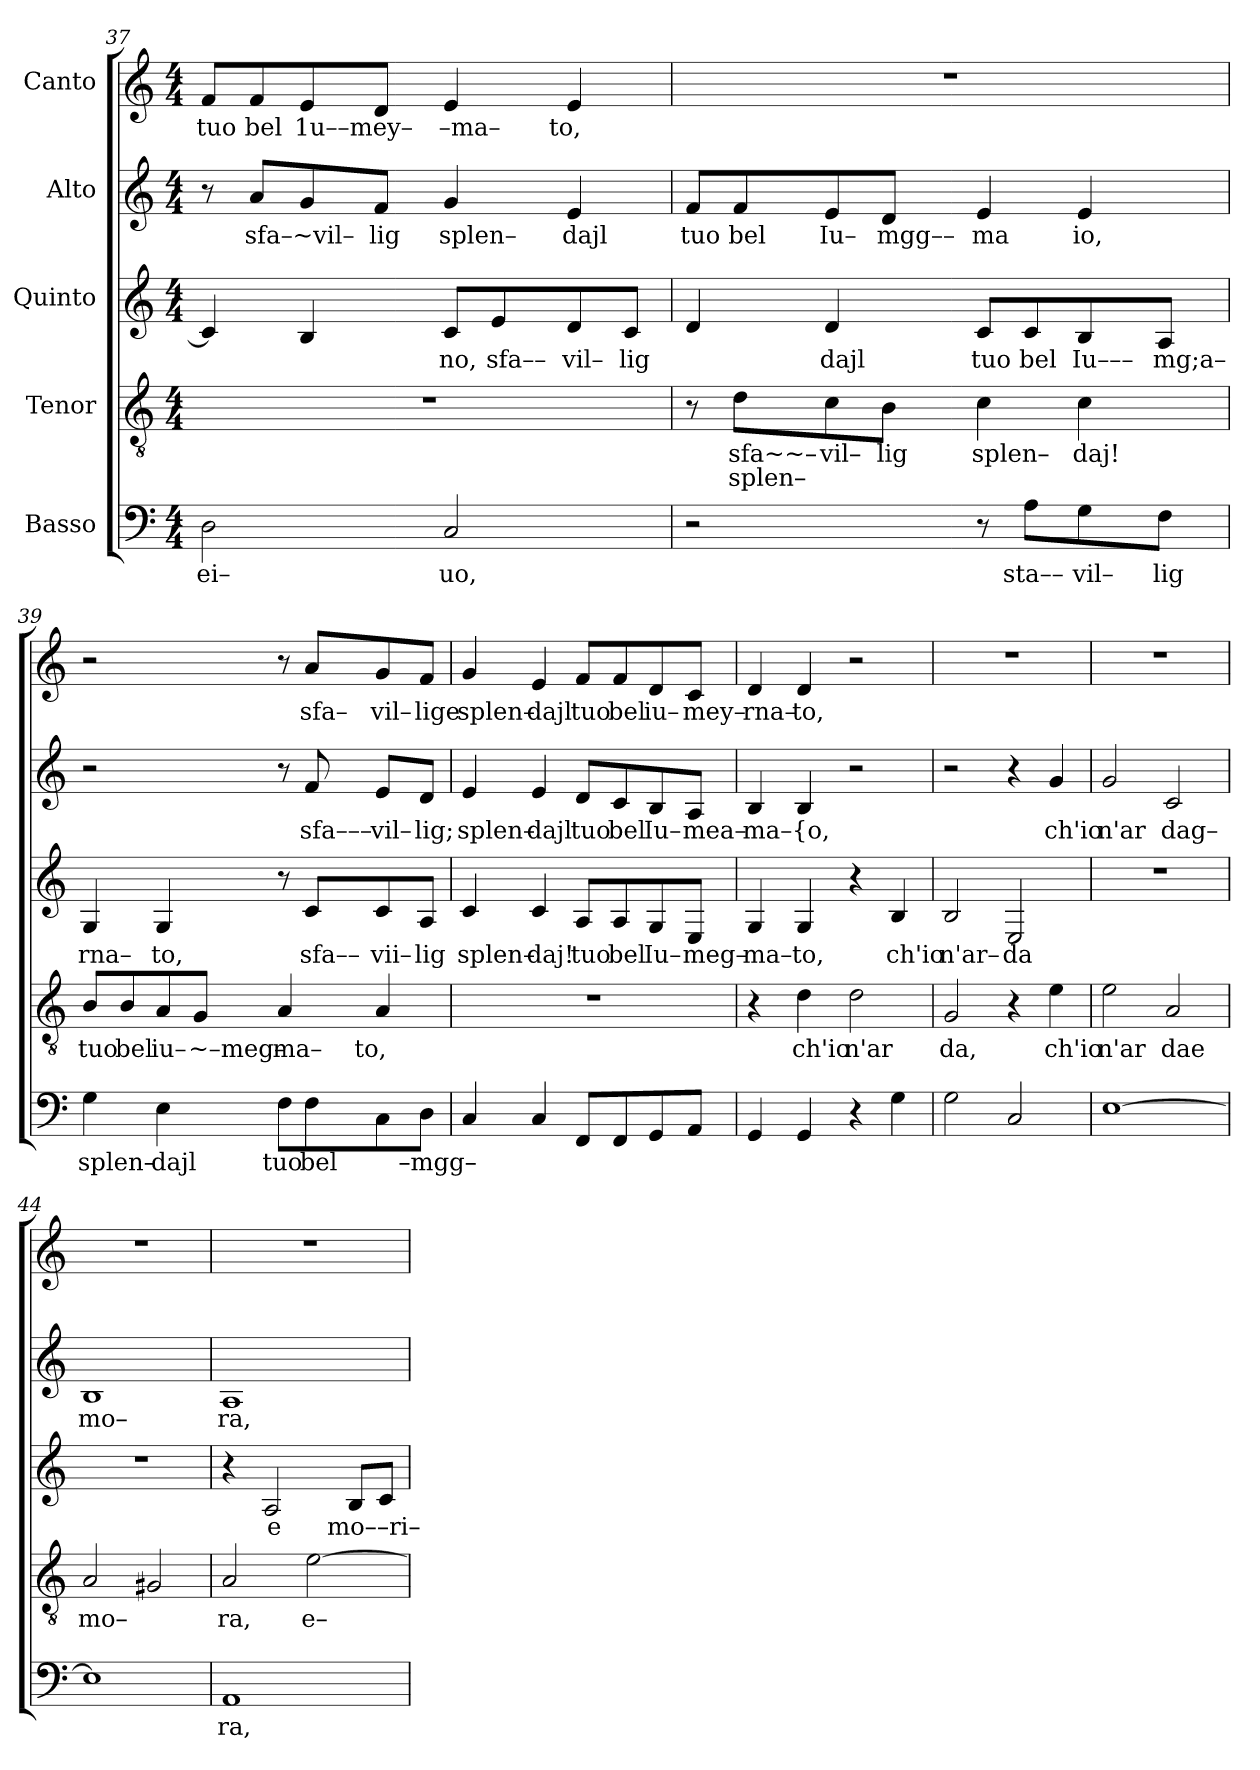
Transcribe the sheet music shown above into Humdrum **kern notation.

**kern	**text	**kern	**text	**text	**kern	**text	**kern	**text	**kern	**text
*part5	*part5	*part4	*part4	*part4	*part3	*part3	*part2	*part2	*part1	*part1
*staff5	*staff5	*staff4	*staff4	*staff4	*staff3	*staff3	*staff2	*staff2	*staff1	*staff1
*I"Basso	*	*I"Tenor	*	*	*I"Quinto	*	*I"Alto	*	*I"Canto	*
*clefF4	*	*clefGv2	*	*	*clefG2	*	*clefG2	*	*clefG2	*
*k[]	*	*k[]	*	*	*k[]	*	*k[]	*	*k[]	*
*M4/4	*	*M4/4	*	*	*M4/4	*	*M4/4	*	*M4/4	*
=37	=37	=37	=37	=37	=37	=37	=37	=37	=37	=37
!	!LO:LY:b	!	!	!	!	!	!	!	!	!LO:LY:b
2D\	ei–	1r	.	.	4c/]	.	8r	.	8f/L	tuo
!	!	!	!	!	!	!	!	!LO:LY:b	!	!LO:LY:b
.	.	.	.	.	.	.	8a/L	sfa–~vil–	8f/	bel
!	!	!	!	!	!	!	!	!	!	!LO:LY:b
.	.	.	.	.	4B/	.	8g/	.	8e/	1u––mey–
!	!	!	!	!	!	!	!	!LO:LY:b	!	!
.	.	.	.	.	.	.	8f/J	lig	8d/J	.
!	!LO:LY:b	!	!	!	!	!LO:LY:b	!	!LO:LY:b	!	!LO:LY:b
2C/	uo,	.	.	.	8c/L	no,	4g/	splen–	4e/	–ma–
!	!	!	!	!	!	!LO:LY:b	!	!	!	!
.	.	.	.	.	8e/	sfa––	.	.	.	.
!	!	!	!	!	!	!LO:LY:b	!	!LO:LY:b	!	!LO:LY:b
.	.	.	.	.	8d/	vil–	4e/	dajl	4e/	to,
!	!	!	!	!	!	!LO:LY:b	!	!	!	!
.	.	.	.	.	8c/J	lig	.	.	.	.
=38	=38	=38	=38	=38	=38	=38	=38	=38	=38	=38
!	!	!	!	!	!	!	!	!LO:LY:b	!	!
2r	.	8r	.	.	4d/	.	8f/L	tuo	1r	.
!	!	!	!LO:LY:b	!LO:LY:b	!	!	!	!LO:LY:b	!	!
.	.	8d\L	sfa~~–	splen–	.	.	8f/	bel	.	.
!	!	!	!LO:LY:b	!	!	!LO:LY:b	!	!LO:LY:b	!	!
.	.	8c\	vil–	.	4d/	dajl	8e/	Iu–	.	.
!	!	!	!LO:LY:b	!	!	!	!	!LO:LY:b	!	!
.	.	8B\J	lig	.	.	.	8d/J	mgg––	.	.
!	!	!	!LO:LY:b	!	!	!LO:LY:b	!	!LO:LY:b	!	!
8r	.	4c\	splen–	.	8c/L	tuo	4e/	ma	.	.
!	!LO:LY:b	!	!	!	!	!LO:LY:b	!	!	!	!
8A\L	sta––	.	.	.	8c/	bel	.	.	.	.
!	!LO:LY:b	!	!LO:LY:b	!	!	!LO:LY:b	!	!LO:LY:b	!	!
8G\	vil–	4c\	daj!	.	8B/	Iu–––	4e/	io,	.	.
!	!LO:LY:b	!	!	!	!	!LO:LY:b	!	!	!	!
8F\J	lig	.	.	.	8A/J	mg;a–	.	.	.	.
=39	=39	=39	=39	=39	=39	=39	=39	=39	=39	=39
!	!LO:LY:b	!	!LO:LY:b	!	!	!LO:LY:b	!	!	!	!
4G\	splen–	8B/L	tuo	.	4G/	rna–	2r	.	2r	.
!	!	!	!LO:LY:b	!	!	!	!	!	!	!
.	.	8B/	bel	.	.	.	.	.	.	.
!	!LO:LY:b	!	!LO:LY:b	!	!	!LO:LY:b	!	!	!	!
4E\	dajl	8A/	iu–	.	4G/	to,	.	.	.	.
!	!	!	!LO:LY:b	!	!	!	!	!	!	!
.	.	8G/J	~–meg–	.	.	.	.	.	.	.
!	!LO:LY:b	!	!LO:LY:b	!	!	!	!	!	!	!
8F\L	tuo	4A/	ma–	.	8r	.	8r	.	8r	.
!	!LO:LY:b	!	!	!	!	!LO:LY:b	!	!LO:LY:b	!	!LO:LY:b
8F\	bel	.	.	.	8c/L	sfa––	8f/	sfa–––	8a/L	sfa–
!	!	!	!LO:LY:b	!	!	!LO:LY:b	!	!LO:LY:b	!	!LO:LY:b
8C\	.	4A/	to,	.	8c/	vii–	8e/L	vil–	8g/	vil–
!	!LO:LY:b	!	!	!	!	!LO:LY:b	!	!LO:LY:b	!	!LO:LY:b
8D\J	–mgg–	.	.	.	8A/J	lig	8d/J	lig;	8f/J	lige
=40	=40	=40	=40	=40	=40	=40	=40	=40	=40	=40
!	!	!	!	!	!	!LO:LY:b	!	!LO:LY:b	!	!LO:LY:b
4C/	.	1r	.	.	4c/	splen–	4e/	splen–	4g/	splen–
!	!	!	!	!	!	!LO:LY:b	!	!LO:LY:b	!	!LO:LY:b
4C/	.	.	.	.	4c/	daj!	4e/	dajl	4e/	dajl
!	!	!	!	!	!	!LO:LY:b	!	!LO:LY:b	!	!LO:LY:b
8FF/L	.	.	.	.	8A/L	tuo	8d/L	tuo	8f/L	tuo
!	!	!	!	!	!	!LO:LY:b	!	!LO:LY:b	!	!LO:LY:b
8FF/	.	.	.	.	8A/	bel	8c/	bel	8f/	bel
!	!	!	!	!	!	!LO:LY:b	!	!LO:LY:b	!	!LO:LY:b
8GG/	.	.	.	.	8G/	Iu–	8B/	Iu–	8d/	iu–
!	!	!	!	!	!	!LO:LY:b	!	!LO:LY:b	!	!LO:LY:b
8AA/J	.	.	.	.	8E/J	meg–	8A/J	mea–	8c/J	mey–
=41	=41	=41	=41	=41	=41	=41	=41	=41	=41	=41
!	!	!	!	!	!	!LO:LY:b	!	!LO:LY:b	!	!LO:LY:b
4GG/	.	4r	.	.	4G/	ma–	4B/	ma–	4d/	rna–
!	!	!	!LO:LY:b	!	!	!LO:LY:b	!	!LO:LY:b	!	!LO:LY:b
4GG/	.	4d\	ch'io	.	4G/	to,	4B/	{o,	4d/	to,
!	!	!	!LO:LY:b	!	!	!	!	!	!	!
4r	.	2d\	n'ar	.	4r	.	2r	.	2r	.
!	!	!	!	!	!	!LO:LY:b	!	!	!	!
4G\	.	.	.	.	4B/	ch'io	.	.	.	.
=42	=42	=42	=42	=42	=42	=42	=42	=42	=42	=42
!	!	!	!LO:LY:b	!	!	!LO:LY:b	!	!	!	!
2G\	.	2G/	da,	.	2B/	n'ar–	2r	.	1r	.
!	!	!	!	!	!	!LO:LY:b	!	!	!	!
2C/	.	4r	.	.	2E/	da	4r	.	.	.
!	!	!	!LO:LY:b	!	!	!	!	!LO:LY:b	!	!
.	.	4e\	ch'io	.	.	.	4g/	ch'io	.	.
=43	=43	=43	=43	=43	=43	=43	=43	=43	=43	=43
!	!	!	!LO:LY:b	!	!	!	!	!LO:LY:b	!	!
[1E	.	2e\	n'ar	.	1r	.	2g/	n'ar	1r	.
!	!	!	!LO:LY:b	!	!	!	!	!LO:LY:b	!	!
.	.	2A/	dae	.	.	.	2c/	dag–	.	.
=44	=44	=44	=44	=44	=44	=44	=44	=44	=44	=44
!	!	!	!LO:LY:b	!	!	!	!	!LO:LY:b	!	!
1E]	.	2A/	mo–	.	1r	.	1B	mo–	1r	.
.	.	2G#X/	.	.	.	.	.	.	.	.
=45	=45	=45	=45	=45	=45	=45	=45	=45	=45	=45
!	!LO:LY:b	!	!LO:LY:b	!	!	!	!	!LO:LY:b	!	!
1AA	ra,	2A/	ra,	.	4r	.	1A	ra,	1r	.
!	!	!	!	!	!	!LO:LY:b	!	!	!	!
.	.	.	.	.	2A/	e	.	.	.	.
!	!	!	!LO:LY:b	!	!	!	!	!	!	!
.	.	[2e\	e–	.	.	.	.	.	.	.
!	!	!	!	!	!	!LO:LY:b	!	!	!	!
.	.	.	.	.	8B/L	mo––ri–	.	.	.	.
.	.	.	.	.	8c/J	.	.	.	.	.
=	=	=	=	=	=	=	=	=	=	=
*-	*-	*-	*-	*-	*-	*-	*-	*-	*-	*-
